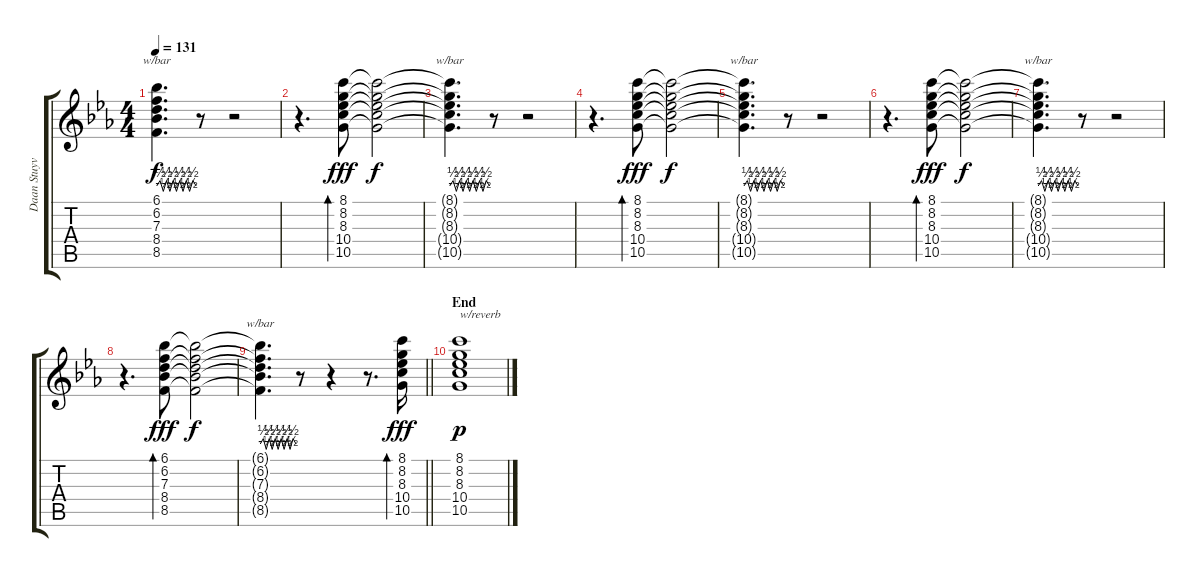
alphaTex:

\track ("Daan Stuyven (elec. gtr.)" "Daan Stuyv") {instrument overdrivenguitar}
\staff {score tabs}
\tuning (E4 B3 G3 D3 A2 E2) {hide}
\ts (4 4)
\tempo 131
\clef g2
\ks cminor
(6.1{t} 6.2{t} 7.3{t} 8.4{t} 8.5{t}).4{d tbe (custom default 0 0 5 2 10 -2 15 2 20 -2 25 2 30 -2 35 2 40 -2 45 2 50 -2 55 2 60 0) dy f} r.8 r.2 |
r.4{d} (8.1 8.2 8.3 10.4 10.5).8{bd 60 dy fff} (8.1{t} 8.2{t} 8.3{t} 10.4{t} 10.5{t}).2{dy f} |
(8.1{t} 8.2{t} 8.3{t} 10.4{t} 10.5{t}).4{d tbe (custom default 0 0 5 2 10 -2 15 2 20 -2 25 2 30 -2 35 2 40 -2 45 2 50 -2 55 2 60 0)} r.8 r.2 |
r.4{d} (8.1 8.2 8.3 10.4 10.5).8{bd 60 dy fff} (8.1{t} 8.2{t} 8.3{t} 10.4{t} 10.5{t}).2{dy f} |
(8.1{t} 8.2{t} 8.3{t} 10.4{t} 10.5{t}).4{d tbe (custom default 0 0 5 2 10 -2 15 2 20 -2 25 2 30 -2 35 2 40 -2 45 2 50 -2 55 2 60 0)} r.8 r.2 |
r.4{d} (8.1 8.2 8.3 10.4 10.5).8{bd 60 dy fff} (8.1{t} 8.2{t} 8.3{t} 10.4{t} 10.5{t}).2{dy f} |
(8.1{t} 8.2{t} 8.3{t} 10.4{t} 10.5{t}).4{d tbe (custom default 0 0 5 2 10 -2 15 2 20 -2 25 2 30 -2 35 2 40 -2 45 2 50 -2 55 2 60 0)} r.8 r.2 |
r.4{d} (6.1 6.2 7.3 8.4 8.5).8{bd 60 dy fff} (6.1{t} 6.2{t} 7.3{t} 8.4{t} 8.5{t}).2{dy f} |
\barLineRight lightlight
(6.1{t} 6.2{t} 7.3{t} 8.4{t} 8.5{t}).4{d tbe (custom default 0 0 5 2 10 -2 15 2 20 -2 25 2 30 -2 35 2 40 -2 45 2 50 -2 55 2 60 0)} r.8 r.4 r.8{d} (8.1 8.2 8.3 10.4 10.5).16{bd 60 dy fff} |
\section ("" "End")
(8.1 8.2 8.3 10.4 10.5).1{txt "w/reverb" dy p volume 0}
